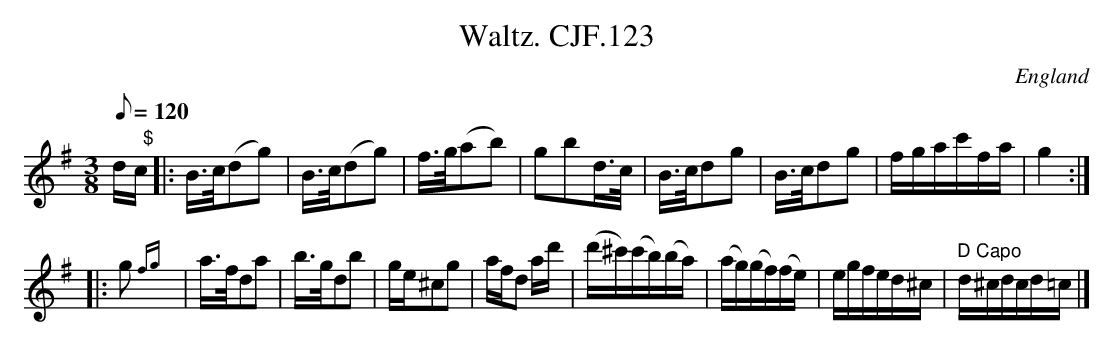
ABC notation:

X:1
T:Waltz. CJF.123
O:England
M:3/8
L:1/16
Q:1/8=120
K:G major
d"  $"c|:B>c(d2g2)|B>c(d2g2)|f>g(a2b2)|g2b2d>c|\
B>cd2g2|B>cd2g2|fgac'fa|g4h:|!
|:g2{fg}|a>fd2a2|b>gd2b2|ge^c2g2|afd2 ad'|\
(d'^c')(c'b)(ba)|(ag)(gf)(fe)|egfed^c|" D Capo"d^cdcd=c|]
